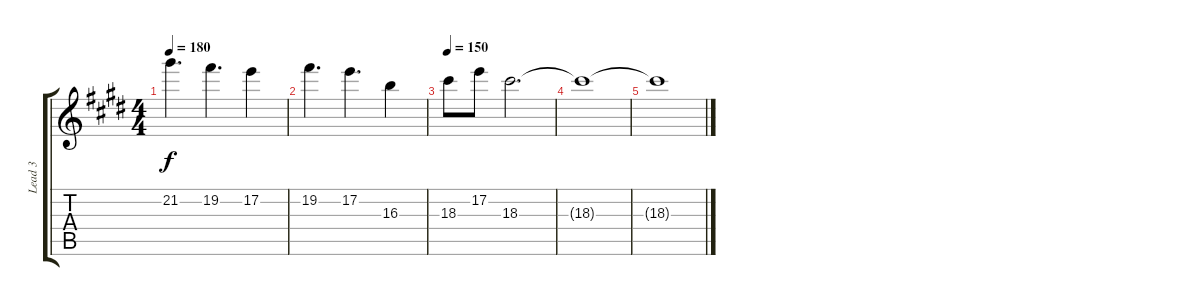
\track ("Lead 3" "Lead 3") {instrument distortionguitar}
\staff {score tabs}
\tuning (E4 B3 G3 D3 A2 E2) {hide}
\ts (4 4)
\tempo 180
\clef g2
\ks c#minor
21.2.4{d dy f} 19.2.4{d} 17.2.4 |
19.2.4{d} 17.2.4{d} 16.3.4 |
\tempo 150
18.3.8 17.2.8 18.3.2{d} |
18.3{t}.1{volume 0} |
18.3{t}.1
